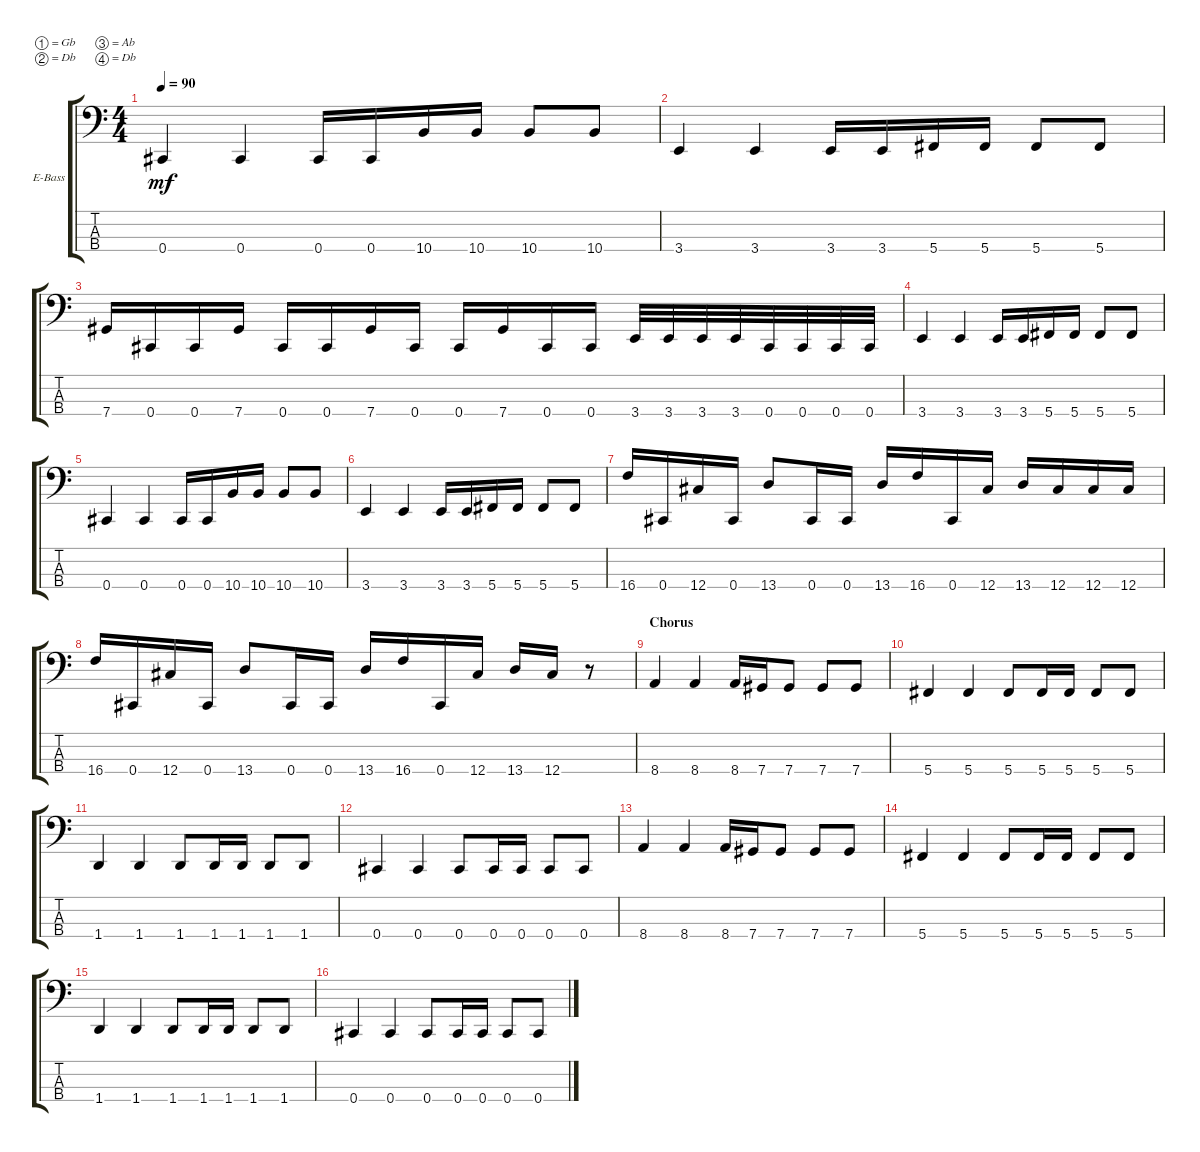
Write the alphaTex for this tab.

\defaultSystemsLayout 4
\bracketExtendMode groupsimilarinstruments
\firstSystemTrackNameOrientation horizontal
\otherSystemsTrackNameOrientation horizontal
\track ("Electric Bass" "E-Bass") {instrument electricbassfinger}
\staff {score tabs}
\tuning (Gb2 Db2 Ab1 Db1)
\ts (4 4)
\tempo 90
\clef f4
\ks c
0.4.4{dy mf} 0.4.4 0.4.16 0.4.16 10.4.16 10.4.16 10.4.8 10.4.8 |
3.4.4 3.4.4 3.4.16 3.4.16 5.4.16 5.4.16 5.4.8 5.4.8 |
7.4.16 0.4.16 0.4.16 7.4.16 0.4.16 0.4.16 7.4.16 0.4.16 0.4.16 7.4.16 0.4.16 0.4.16 3.4.32 3.4.32 3.4.32 3.4.32 0.4.32 0.4.32 0.4.32 0.4.32 |
3.4.4 3.4.4 3.4.16 3.4.16 5.4.16 5.4.16 5.4.8 5.4.8 |
0.4.4 0.4.4 0.4.16 0.4.16 10.4.16 10.4.16 10.4.8 10.4.8 |
3.4.4 3.4.4 3.4.16 3.4.16 5.4.16 5.4.16 5.4.8 5.4.8 |
16.4.16 0.4.16 12.4.16 0.4.16 13.4.8 0.4.16 0.4.16 13.4.16 16.4.16 0.4.16 12.4.16 13.4.16 12.4.16 12.4.16 12.4.16 |
16.4.16 0.4.16 12.4.16 0.4.16 13.4.8 0.4.16 0.4.16 13.4.16 16.4.16 0.4.16 12.4.16 13.4.16 12.4.16 r.8 |
\section ("" "Chorus")
8.4.4 8.4.4 8.4.16 7.4.16 7.4.8 7.4.8 7.4.8 |
5.4.4 5.4.4 5.4.8 5.4.16 5.4.16 5.4.8 5.4.8 |
1.4.4 1.4.4 1.4.8 1.4.16 1.4.16 1.4.8 1.4.8 |
0.4.4 0.4.4 0.4.8 0.4.16 0.4.16 0.4.8 0.4.8 |
8.4.4 8.4.4 8.4.16 7.4.16 7.4.8 7.4.8 7.4.8 |
5.4.4 5.4.4 5.4.8 5.4.16 5.4.16 5.4.8 5.4.8 |
1.4.4 1.4.4 1.4.8 1.4.16 1.4.16 1.4.8 1.4.8 |
0.4.4 0.4.4 0.4.8 0.4.16 0.4.16 0.4.8 0.4.8
